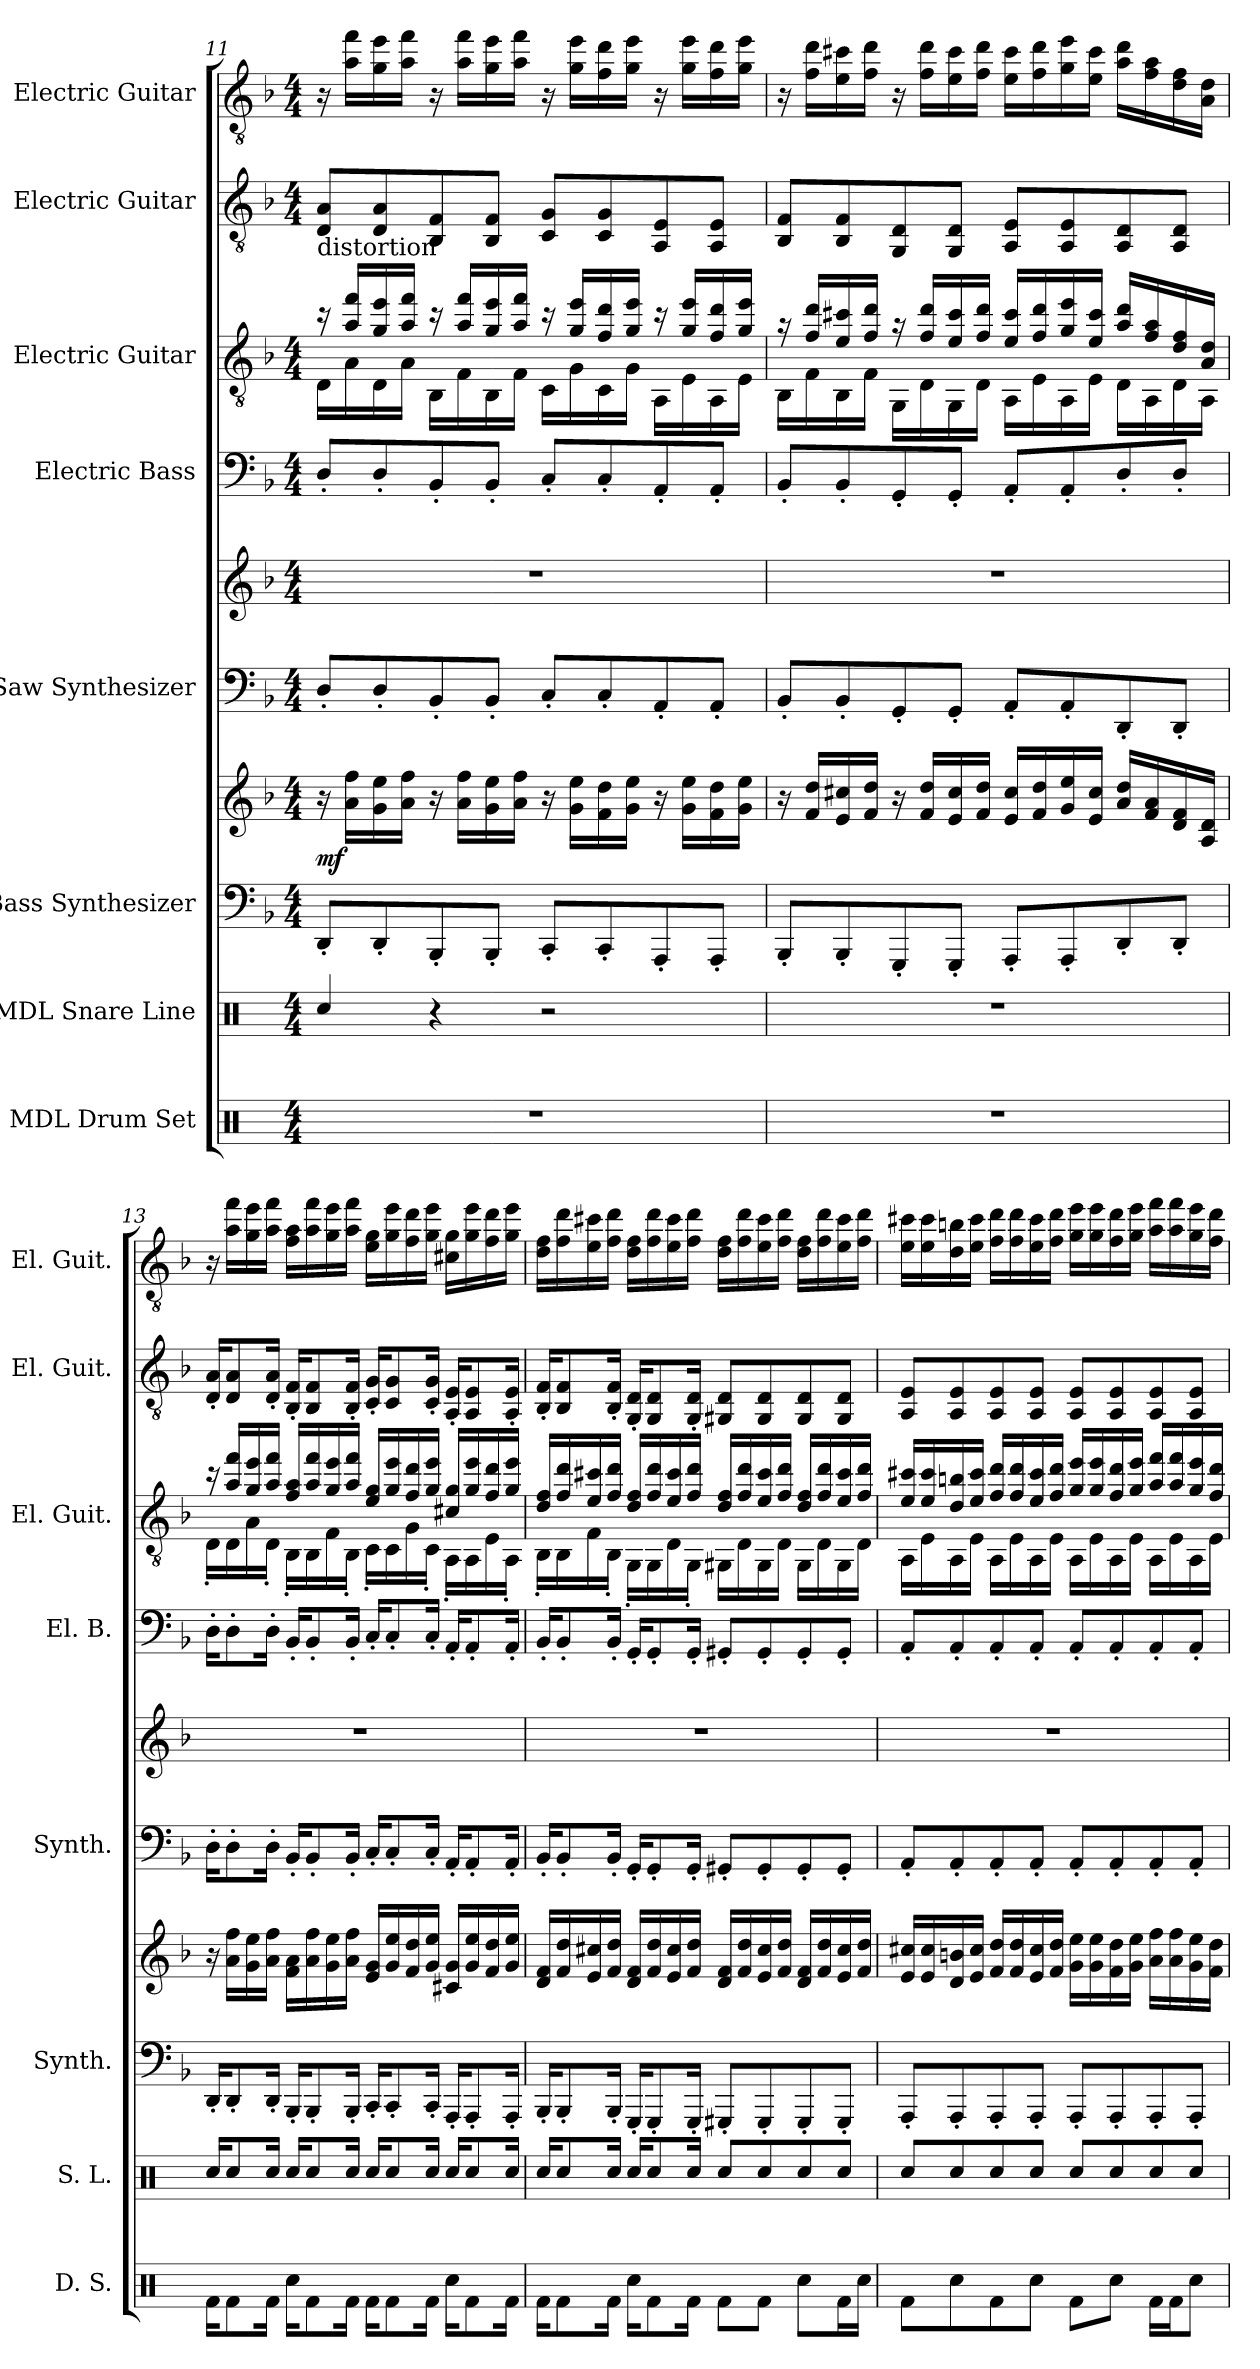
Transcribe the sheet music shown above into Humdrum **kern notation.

**kern	**kern	**kern	**kern	**dynam	**kern	**kern	**kern	**kern	**kern	**kern
*part8	*part7	*part6	*part6	*part6	*part5	*part5	*part4	*part3	*part2	*part1
*staff10	*staff9	*staff8	*staff7	*staff7/8	*staff6	*staff5	*staff4	*staff3	*staff2	*staff1
*I"MDL Drum Set	*I"MDL Snare Line	*I"Bass Synthesizer	*	*	*I"Saw Synthesizer	*	*I"Electric Bass	*I"Electric Guitar	*I"Electric Guitar	*I"Electric Guitar
*I'D. S.	*I'S. L.	*I'Synth.	*	*	*I'Synth.	*	*I'El. B.	*I'El. Guit.	*I'El. Guit.	*I'El. Guit.
*clefX	*clefX	*clefF4	*clefG2	*	*clefF4	*clefG2	*clefF4	*clefGv2	*clefGv2	*clefGv2
*	*	*	*	*	*	*	*ITrd7c12	*	*	*
*k[]	*k[]	*k[b-]	*k[b-]	*	*k[b-]	*k[b-]	*k[b-]	*k[b-]	*k[b-]	*k[b-]
*M4/4	*M4/4	*M4/4	*M4/4	*	*M4/4	*M4/4	*M4/4	*M4/4	*M4/4	*M4/4
=11	=11	=11	=11	=11	=11	=11	=11	=11	=11	=11
*	*	*	*	*	*	*	*	*^	*	*
!	!	!	!	!	!	!	!	!LO:TX:a:t=distortion	!	!	!
!	!	!	!	!LO:DY:b	!	!	!	!	!	!	!
1r	4Rcc/	8DD'/L	16r	mf	8D'/L	1r	8DD'/L	16r	16D\LL	8D/ 8A/L	16r
.	.	.	16a\ 16ff\LL	.	.	.	.	16a/ 16ff/LL	16A\	.	16a\ 16ff\LL
.	.	8DD'/	16g\ 16ee\	.	8D'/	.	8DD'/	16g/ 16ee/	16D\	8D/ 8A/	16g\ 16ee\
.	.	.	16a\ 16ff\JJ	.	.	.	.	16a/ 16ff/JJ	16A\JJ	.	16a\ 16ff\JJ
.	4r	8BBB-'/	16r	.	8BB-'/	.	8BBB-'/	16r	16BB-\LL	8BB-/ 8F/	16r
.	.	.	16a\ 16ff\LL	.	.	.	.	16a/ 16ff/LL	16F\	.	16a\ 16ff\LL
.	.	8BBB-'/J	16g\ 16ee\	.	8BB-'/J	.	8BBB-'/J	16g/ 16ee/	16BB-\	8BB-/ 8F/J	16g\ 16ee\
.	.	.	16a\ 16ff\JJ	.	.	.	.	16a/ 16ff/JJ	16F\JJ	.	16a\ 16ff\JJ
.	2r	8CC'/L	16r	.	8C'/L	.	8CC'/L	16r	16C\LL	8C/ 8G/L	16r
.	.	.	16g\ 16ee\LL	.	.	.	.	16g/ 16ee/LL	16G\	.	16g\ 16ee\LL
.	.	8CC'/	16f\ 16dd\	.	8C'/	.	8CC'/	16f/ 16dd/	16C\	8C/ 8G/	16f\ 16dd\
.	.	.	16g\ 16ee\JJ	.	.	.	.	16g/ 16ee/JJ	16G\JJ	.	16g\ 16ee\JJ
.	.	8AAA'/	16r	.	8AA'/	.	8AAA'/	16r	16AA\LL	8AA/ 8E/	16r
.	.	.	16g\ 16ee\LL	.	.	.	.	16g/ 16ee/LL	16E\	.	16g\ 16ee\LL
.	.	8AAA'/J	16f\ 16dd\	.	8AA'/J	.	8AAA'/J	16f/ 16dd/	16AA\	8AA/ 8E/J	16f\ 16dd\
.	.	.	16g\ 16ee\JJ	.	.	.	.	16g/ 16ee/JJ	16E\JJ	.	16g\ 16ee\JJ
!!LO:PB:g=z
=12	=12	=12	=12	=12	=12	=12	=12	=12	=12	=12	=12
1r	1r	8BBB-'/L	16r	.	8BB-'/L	1r	8BBB-'/L	16r	16BB-\LL	8BB-/ 8F/L	16r
.	.	.	16f/ 16dd/LL	.	.	.	.	16f/ 16dd/LL	16F\	.	16f\ 16dd\LL
.	.	8BBB-'/	16e/ 16cc#X/	.	8BB-'/	.	8BBB-'/	16e/ 16cc#X/	16BB-\	8BB-/ 8F/	16e\ 16cc#X\
.	.	.	16f/ 16dd/JJ	.	.	.	.	16f/ 16dd/JJ	16F\JJ	.	16f\ 16dd\JJ
.	.	8GGG'/	16r	.	8GG'/	.	8GGG'/	16r	16GG\LL	8GG/ 8D/	16r
.	.	.	16f/ 16dd/LL	.	.	.	.	16f/ 16dd/LL	16D\	.	16f\ 16dd\LL
.	.	8GGG'/J	16e/ 16cc#/	.	8GG'/J	.	8GGG'/J	16e/ 16cc#/	16GG\	8GG/ 8D/J	16e\ 16cc#\
.	.	.	16f/ 16dd/JJ	.	.	.	.	16f/ 16dd/JJ	16D\JJ	.	16f\ 16dd\JJ
.	.	8AAA'/L	16e/ 16cc#/LL	.	8AA'/L	.	8AAA'/L	16e/ 16cc#/LL	16AA\LL	8AA/ 8E/L	16e\ 16cc#\LL
.	.	.	16f/ 16dd/	.	.	.	.	16f/ 16dd/	16E\	.	16f\ 16dd\
.	.	8AAA'/	16g/ 16ee/	.	8AA'/	.	8AAA'/	16g/ 16ee/	16AA\	8AA/ 8E/	16g\ 16ee\
.	.	.	16e/ 16cc#/JJ	.	.	.	.	16e/ 16cc#/JJ	16E\JJ	.	16e\ 16cc#\JJ
.	.	8DD'/	16a/ 16dd/LL	.	8DD'/	.	8DD'/	16a/ 16dd/LL	16D\LL	8AA/ 8D/	16a\ 16dd\LL
.	.	.	16f/ 16a/	.	.	.	.	16f/ 16a/	16AA\	.	16f\ 16a\
.	.	8DD'/J	16d/ 16f/	.	8DD'/J	.	8DD'/J	16d/ 16f/	16D\	8AA/ 8D/J	16d\ 16f\
.	.	.	16A/ 16d/JJ	.	.	.	.	16A/ 16d/JJ	16AA\JJ	.	16A\ 16d\JJ
=13	=13	=13	=13	=13	=13	=13	=13	=13	=13	=13	=13
16Rf\KL	16Rcc/KL	16DD'/KL	16r	.	16D'\KL	1r	16DD'\KL	16r	16D'\LL	16D/' 16A/'KL	16r
8Rf\	8Rcc/	8DD'/	16a\ 16ff\LL	.	8D'\	.	8DD'\	16a/ 16ff/LL	16D\	8D/ 8A/	16a\ 16ff\LL
.	.	.	16g\ 16ee\	.	.	.	.	16g/ 16ee/	16A\	.	16g\ 16ee\
16Rf\Jk	16Rcc/Jk	16DD'/Jk	16a\ 16ff\JJ	.	16D'\Jk	.	16DD'\Jk	16a/ 16ff/JJ	16D'\JJ	16D/' 16A/'Jk	16a\ 16ff\JJ
16Rcc\KL	16Rcc/KL	16BBB-'/KL	16f\ 16a\LL	.	16BB-'/KL	.	16BBB-'/KL	16f/ 16a/LL	16BB-'\LL	16BB-/' 16F/'KL	16f\ 16a\LL
8Rf\	8Rcc/	8BBB-'/	16a\ 16ff\	.	8BB-'/	.	8BBB-'/	16a/ 16ff/	16BB-\	8BB-/ 8F/	16a\ 16ff\
.	.	.	16g\ 16ee\	.	.	.	.	16g/ 16ee/	16F\	.	16g\ 16ee\
16Rf\Jk	16Rcc/Jk	16BBB-'/Jk	16a\ 16ff\JJ	.	16BB-'/Jk	.	16BBB-'/Jk	16a/ 16ff/JJ	16BB-'\JJ	16BB-/' 16F/'Jk	16a\ 16ff\JJ
16Rf\KL	16Rcc/KL	16CC'/KL	16e/ 16g/LL	.	16C'/KL	.	16CC'/KL	16e/ 16g/LL	16C'\LL	16C/' 16G/'KL	16e\ 16g\LL
8Rf\	8Rcc/	8CC'/	16g/ 16ee/	.	8C'/	.	8CC'/	16g/ 16ee/	16C\	8C/ 8G/	16g\ 16ee\
.	.	.	16f/ 16dd/	.	.	.	.	16f/ 16dd/	16G\	.	16f\ 16dd\
16Rf\Jk	16Rcc/Jk	16CC'/Jk	16g/ 16ee/JJ	.	16C'/Jk	.	16CC'/Jk	16g/ 16ee/JJ	16C'\JJ	16C/' 16G/'Jk	16g\ 16ee\JJ
16Rcc\KL	16Rcc/KL	16AAA'/KL	16c#X/ 16g/LL	.	16AA'/KL	.	16AAA'/KL	16c#X/ 16g/LL	16AA'\LL	16AA/' 16E/'KL	16c#X\ 16g\LL
8Rf\	8Rcc/	8AAA'/	16g/ 16ee/	.	8AA'/	.	8AAA'/	16g/ 16ee/	16AA\	8AA/ 8E/	16g\ 16ee\
.	.	.	16f/ 16dd/	.	.	.	.	16f/ 16dd/	16E\	.	16f\ 16dd\
16Rf\Jk	16Rcc/Jk	16AAA'/Jk	16g/ 16ee/JJ	.	16AA'/Jk	.	16AAA'/Jk	16g/ 16ee/JJ	16AA'\JJ	16AA/' 16E/'Jk	16g\ 16ee\JJ
!!LO:PB:g=z
=14	=14	=14	=14	=14	=14	=14	=14	=14	=14	=14	=14
16Rf\KL	16Rcc/KL	16BBB-'/KL	16d/ 16f/LL	.	16BB-'/KL	1r	16BBB-'/KL	16d/ 16f/LL	16BB-'\LL	16BB-/' 16F/'KL	16d\ 16f\LL
8Rf\	8Rcc/	8BBB-'/	16f/ 16dd/	.	8BB-'/	.	8BBB-'/	16f/ 16dd/	16BB-\	8BB-/ 8F/	16f\ 16dd\
.	.	.	16e/ 16cc#X/	.	.	.	.	16e/ 16cc#X/	16F\	.	16e\ 16cc#X\
16Rf\Jk	16Rcc/Jk	16BBB-'/Jk	16f/ 16dd/JJ	.	16BB-'/Jk	.	16BBB-'/Jk	16f/ 16dd/JJ	16BB-'\JJ	16BB-/' 16F/'Jk	16f\ 16dd\JJ
16Rcc\KL	16Rcc/KL	16GGG'/KL	16d/ 16f/LL	.	16GG'/KL	.	16GGG'/KL	16d/ 16f/LL	16GG'\LL	16GG/' 16D/'KL	16d\ 16f\LL
8Rf\	8Rcc/	8GGG'/	16f/ 16dd/	.	8GG'/	.	8GGG'/	16f/ 16dd/	16GG\	8GG/ 8D/	16f\ 16dd\
.	.	.	16e/ 16cc#/	.	.	.	.	16e/ 16cc#/	16D\	.	16e\ 16cc#\
16Rf\Jk	16Rcc/Jk	16GGG'/Jk	16f/ 16dd/JJ	.	16GG'/Jk	.	16GGG'/Jk	16f/ 16dd/JJ	16GG'\JJ	16GG/' 16D/'Jk	16f\ 16dd\JJ
8Rf\L	8Rcc/L	8GGG#X'/L	16d/ 16f/LL	.	8GG#X'/L	.	8GGG#X'/L	16d/ 16f/LL	16GG#X\LL	8GG#X/ 8D/L	16d\ 16f\LL
.	.	.	16f/ 16dd/	.	.	.	.	16f/ 16dd/	16D\	.	16f\ 16dd\
8Rf\J	8Rcc/	8GGG#'/	16e/ 16cc#/	.	8GG#'/	.	8GGG#'/	16e/ 16cc#/	16GG#\	8GG#/ 8D/	16e\ 16cc#\
.	.	.	16f/ 16dd/JJ	.	.	.	.	16f/ 16dd/JJ	16D\JJ	.	16f\ 16dd\JJ
8Rcc\L	8Rcc/	8GGG#'/	16d/ 16f/LL	.	8GG#'/	.	8GGG#'/	16d/ 16f/LL	16GG#\LL	8GG#/ 8D/	16d\ 16f\LL
.	.	.	16f/ 16dd/	.	.	.	.	16f/ 16dd/	16D\	.	16f\ 16dd\
16Rf\L	8Rcc/J	8GGG#'/J	16e/ 16cc#/	.	8GG#'/J	.	8GGG#'/J	16e/ 16cc#/	16GG#\	8GG#/ 8D/J	16e\ 16cc#\
16Rcc\JJ	.	.	16f/ 16dd/JJ	.	.	.	.	16f/ 16dd/JJ	16D\JJ	.	16f\ 16dd\JJ
!!LO:PB:g=z
=15	=15	=15	=15	=15	=15	=15	=15	=15	=15	=15	=15
8Rf\L	8Rcc/L	8AAA'/L	16e/ 16cc#X/LL	.	8AA'/L	1r	8AAA'/L	16e/ 16cc#X/LL	16AA\LL	8AA/ 8E/L	16e\ 16cc#X\LL
.	.	.	16e/ 16cc#/	.	.	.	.	16e/ 16cc#/	16E\	.	16e\ 16cc#\
8Rcc\	8Rcc/	8AAA'/	16d/ 16bn/	.	8AA'/	.	8AAA'/	16d/ 16bn/	16AA\	8AA/ 8E/	16d\ 16bn\
.	.	.	16e/ 16cc#/JJ	.	.	.	.	16e/ 16cc#/JJ	16E\JJ	.	16e\ 16cc#\JJ
8Rf\	8Rcc/	8AAA'/	16f/ 16dd/LL	.	8AA'/	.	8AAA'/	16f/ 16dd/LL	16AA\LL	8AA/ 8E/	16f\ 16dd\LL
.	.	.	16f/ 16dd/	.	.	.	.	16f/ 16dd/	16E\	.	16f\ 16dd\
8Rcc\J	8Rcc/J	8AAA'/J	16e/ 16cc#/	.	8AA'/J	.	8AAA'/J	16e/ 16cc#/	16AA\	8AA/ 8E/J	16e\ 16cc#\
.	.	.	16f/ 16dd/JJ	.	.	.	.	16f/ 16dd/JJ	16E\JJ	.	16f\ 16dd\JJ
8Rf\L	8Rcc/L	8AAA'/L	16g\ 16ee\LL	.	8AA'/L	.	8AAA'/L	16g/ 16ee/LL	16AA\LL	8AA/ 8E/L	16g\ 16ee\LL
.	.	.	16g\ 16ee\	.	.	.	.	16g/ 16ee/	16E\	.	16g\ 16ee\
8Rcc\J	8Rcc/	8AAA'/	16f\ 16dd\	.	8AA'/	.	8AAA'/	16f/ 16dd/	16AA\	8AA/ 8E/	16f\ 16dd\
.	.	.	16g\ 16ee\JJ	.	.	.	.	16g/ 16ee/JJ	16E\JJ	.	16g\ 16ee\JJ
16Rf\LL	8Rcc/	8AAA'/	16a\ 16ff\LL	.	8AA'/	.	8AAA'/	16a/ 16ff/LL	16AA\LL	8AA/ 8E/	16a\ 16ff\LL
16Rf\J	.	.	16a\ 16ff\	.	.	.	.	16a/ 16ff/	16E\	.	16a\ 16ff\
8Rcc\J	8Rcc/J	8AAA'/J	16g\ 16ee\	.	8AA'/J	.	8AAA'/J	16g/ 16ee/	16AA\	8AA/ 8E/J	16g\ 16ee\
.	.	.	16f\ 16dd\JJ	.	.	.	.	16f/ 16dd/JJ	16E\JJ	.	16f\ 16dd\JJ
*	*	*	*	*	*	*	*	*v	*v	*	*
=	=	=	=	=	=	=	=	=	=	=
*-	*-	*-	*-	*-	*-	*-	*-	*-	*-	*-
